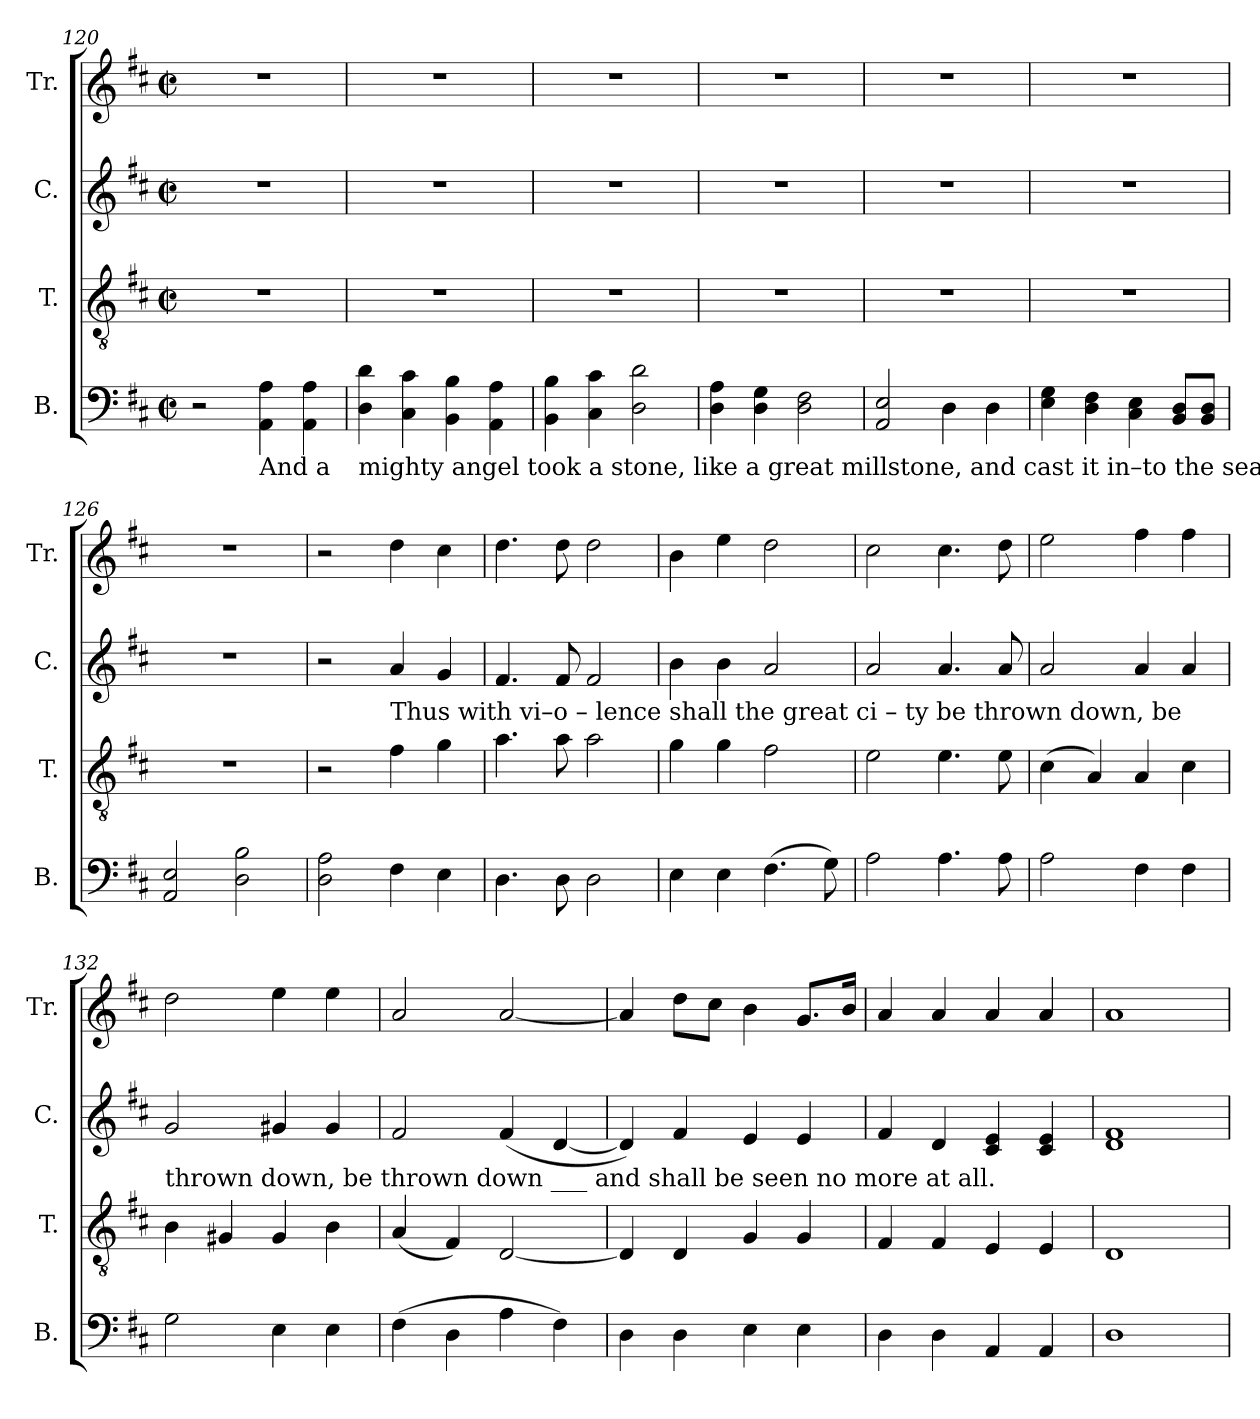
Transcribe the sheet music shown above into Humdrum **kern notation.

**kern	**kern	**kern	**kern
*part4	*part3	*part2	*part1
*staff4	*staff3	*staff2	*staff1
*I"B.	*I"T.	*I"C.	*I"Tr.
*I'B.	*I'T.	*I'C.	*I'Tr.
*clefF4	*clefGv2	*clefG2	*clefG2
*k[f#c#]	*k[f#c#]	*k[f#c#]	*k[f#c#]
*M2/2	*M2/2	*M2/2	*M2/2
*met(c|)	*met(c|)	*met(c|)	*met(c|)
=120	=120	=120	=120
2r	1r	1r	1r
!LO:TX:b:t=And a	!	!	!
4AA\ 4A\	.	.	.
4AA\ 4A\	.	.	.
!!LO:LB:g=z
=121	=121	=121	=121
!LO:TX:b:t=mighty  angel took a stone, like a great millstone, and cast it in–to  the  sea, say–ing,	!	!	!
4D\ 4d\	1r	1r	1r
4C#\ 4c#\	.	.	.
4BB\ 4B\	.	.	.
4AA\ 4A\	.	.	.
=122	=122	=122	=122
4BB\ 4B\	1r	1r	1r
4C#\ 4c#\	.	.	.
2D\ 2d\	.	.	.
=123	=123	=123	=123
4D\ 4A\	1r	1r	1r
4D\ 4G\	.	.	.
2D\ 2F#\	.	.	.
=124	=124	=124	=124
2AA/ 2E/	1r	1r	1r
4D\	.	.	.
4D\	.	.	.
=125	=125	=125	=125
4E\ 4G\	1r	1r	1r
4D\ 4F#\	.	.	.
4C#\ 4E\	.	.	.
8BB/ 8D/L	.	.	.
8BB/ 8D/J	.	.	.
=126	=126	=126	=126
2AA/ 2E/	1r	1r	1r
2D\ 2B\	.	.	.
=127	=127	=127	=127
2D\ 2A\	2r	2r	2r
!	!	!LO:TX:b:t=Thus with vi–o – lence shall the great    ci  – ty  be thrown down, be	!
4F#\	4f#\	4a/	4dd\
4E\	4g\	4g/	4cc#\
=128	=128	=128	=128
4.D\	4.a\	4.f#/	4.dd\
8D\	8a\	8f#/	8dd\
2D\	2a\	2f#/	2dd\
=129	=129	=129	=129
4E\	4g\	4b\	4b\
4E\	4g\	4b\	4ee\
(4.F#\	2f#\	2a/	2dd\
8G\)	.	.	.
=130	=130	=130	=130
2A\	2e\	2a/	2cc#\
4.A\	4.e\	4.a/	4.cc#\
8A\	8e\	8a/	8dd\
=131	=131	=131	=131
2A\	(4c#\	2a/	2ee\
.	4A/)	.	.
4F#\	4A/	4a/	4ff#\
4F#\	4c#\	4a/	4ff#\
!!LO:PB:g=z
=132	=132	=132	=132
!	!	!LO:TX:b:t=thrown down, be thrown down ___ and shall  be       seen no more at   all.	!
2G\	4B\	2g/	2dd\
.	4G#X/	.	.
4E\	4G#/	4g#X/	4ee\
4E\	4B\	4g#/	4ee\
=133	=133	=133	=133
(4F#\	(4A/	2f#/	2a/
4D\	4F#/)	.	.
4A\	[2D/	(4f#/	[2a/
4F#\)	.	[4d/	.
=134	=134	=134	=134
4D\	4D/]	4d/])	4a/]
4D\	4D/	4f#/	8dd\L
.	.	.	8cc#\J
4E\	4G/	4e/	4b\
4E\	4G/	4e/	8.g/L
.	.	.	16b/Jk
=135	=135	=135	=135
4D\	4F#/	4f#/	4a/
4D\	4F#/	4d/	4a/
4AA/	4E/	4c#/ 4e/	4a/
4AA/	4E/	4c#/ 4e/	4a/
=136	=136	=136	=136
1D	1D	1d 1f#	1a
=	=	=	=
*-	*-	*-	*-
